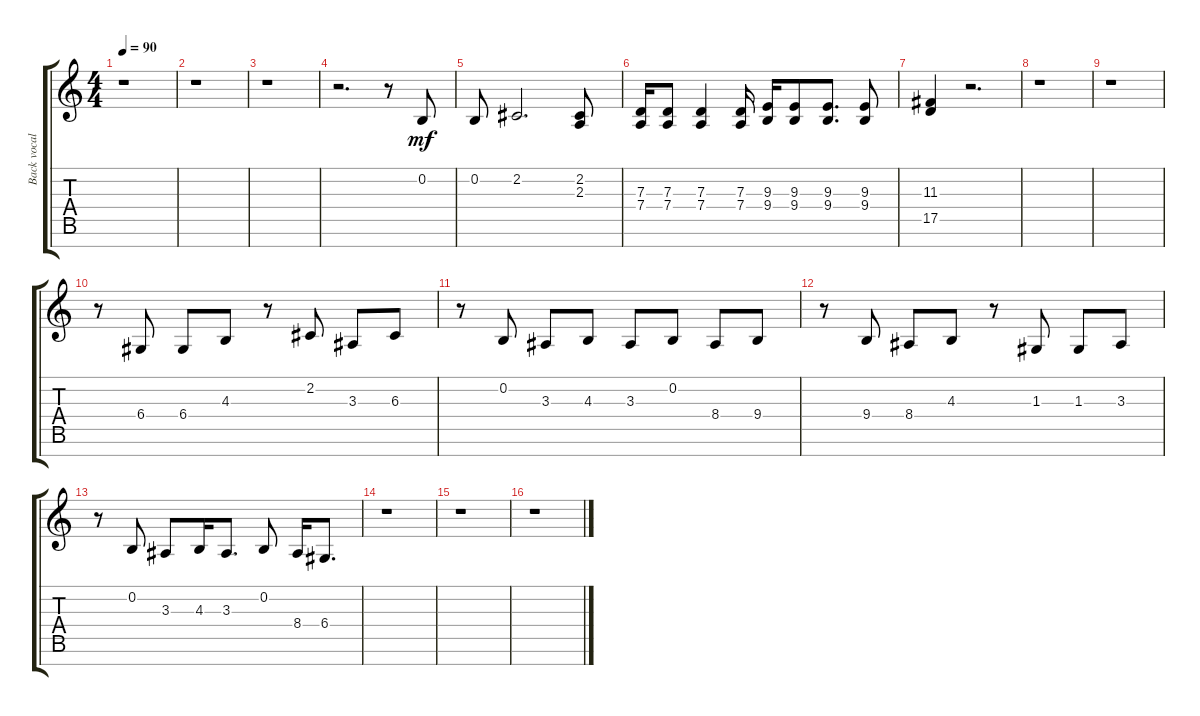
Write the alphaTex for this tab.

\track ("Back vocals" "Back vocal") {instrument voiceoohs}
\staff {score tabs}
\tuning (E4 B3 G3 D3 A2 E2 B1) {hide}
\ts (4 4)
\tempo 90
\clef g2
\ks c
r.1{dy mf} |
r.1 |
r.1 |
r.2{d} r.8 0.2.8 |
0.2.8 2.2.2{d} (2.2 2.3).8 |
(7.3 7.4).16 (7.3 7.4).8 (7.3 7.4).4 (7.3 7.4).16 (9.3 9.4).16 (9.3 9.4).8 (9.3 9.4).8{d} (9.3 9.4).8 |
(11.3 17.5).4 r.2{d} |
r.1 |
r.1 |
r.8 6.4.8 6.4.8 4.3.8 r.8 2.2.8 3.3.8 6.3.8 |
r.8 0.2.8 3.3.8 4.3.8 3.3.8 0.2.8 8.4.8 9.4.8 |
r.8 9.4.8 8.4.8 4.3.8 r.8 1.3.8 1.3.8 3.3.8 |
r.8 0.2.8 3.3.8 4.3.16 3.3.8{d} 0.2.8 8.4.16 6.4.8{d} |
r.1 |
r.1 |
r.1
